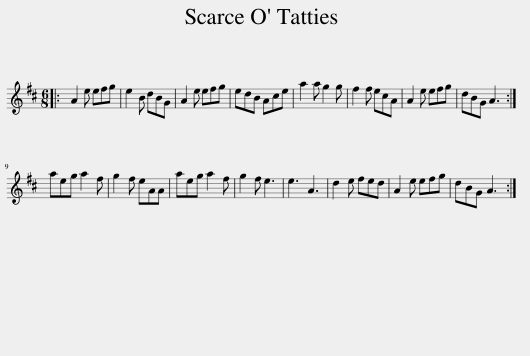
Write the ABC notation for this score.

X:1
L:1/8
M:6/8
I:linebreak $
K:D
V:1 treble
V:1
|: A2 e efg | e2 B dBG | A2 e efg | edB Ace | a2 a g2 g | %5
 f2 f ecA | A2 e efg | dBG A3 :|$ aeg a2 f | g2 f eAA | %10
 aeg a2 f | g2 f e3 | e3 A3 | d2 e fed | A2 e efg | %15
 dBG A3 :| %16
